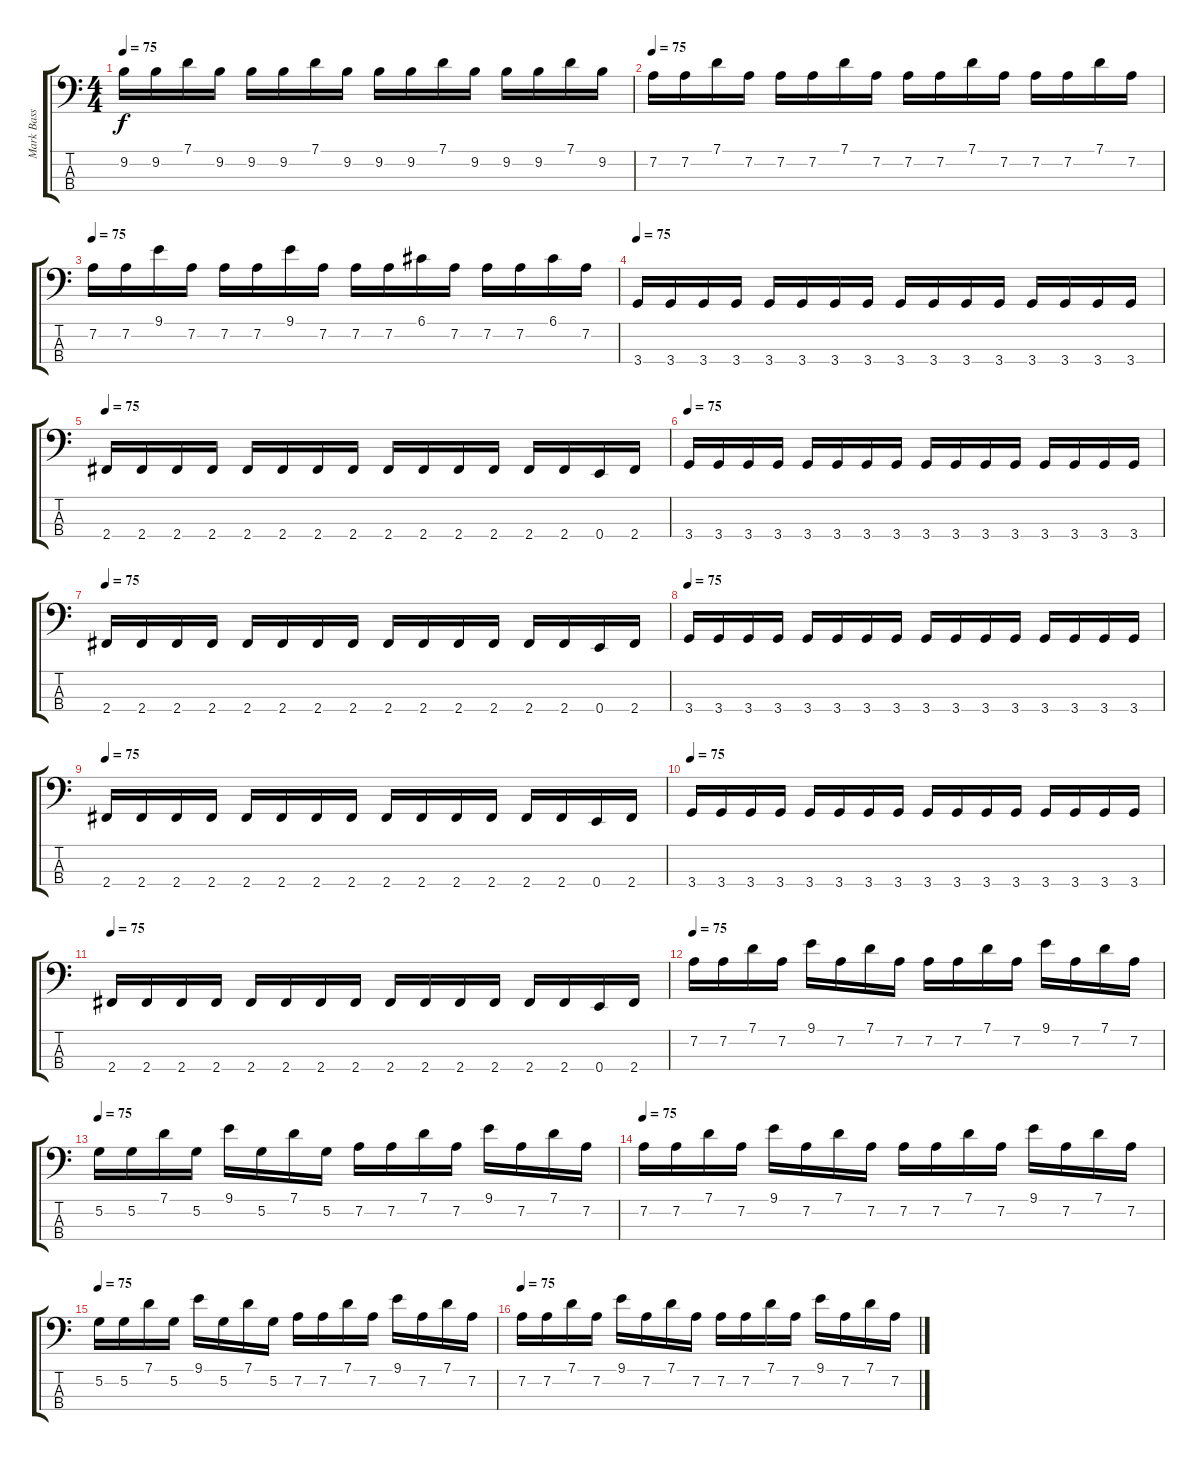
\track ("Mark Bass" "Mark Bass") {instrument electricbasspick}
\staff {score tabs}
\tuning (G2 D2 A1 E1) {hide}
\ts (4 4)
\tempo 75
\clef f4
\ks c
9.2.16{dy f} 9.2.16 7.1.16 9.2.16 9.2.16 9.2.16 7.1.16 9.2.16 9.2.16 9.2.16 7.1.16 9.2.16 9.2.16 9.2.16 7.1.16 9.2.16 |
\tempo 75
7.2.16 7.2.16 7.1.16 7.2.16 7.2.16 7.2.16 7.1.16 7.2.16 7.2.16 7.2.16 7.1.16 7.2.16 7.2.16 7.2.16 7.1.16 7.2.16 |
\tempo 75
7.2.16 7.2.16 9.1.16 7.2.16 7.2.16 7.2.16 9.1.16 7.2.16 7.2.16 7.2.16 6.1.16 7.2.16 7.2.16 7.2.16 6.1.16 7.2.16 |
\tempo 75
3.4.16 3.4.16 3.4.16 3.4.16 3.4.16 3.4.16 3.4.16 3.4.16 3.4.16 3.4.16 3.4.16 3.4.16 3.4.16 3.4.16 3.4.16 3.4.16 |
\tempo 75
2.4.16 2.4.16 2.4.16 2.4.16 2.4.16 2.4.16 2.4.16 2.4.16 2.4.16 2.4.16 2.4.16 2.4.16 2.4.16 2.4.16 0.4.16 2.4.16 |
\tempo 75
3.4.16 3.4.16 3.4.16 3.4.16 3.4.16 3.4.16 3.4.16 3.4.16 3.4.16 3.4.16 3.4.16 3.4.16 3.4.16 3.4.16 3.4.16 3.4.16 |
\tempo 75
2.4.16 2.4.16 2.4.16 2.4.16 2.4.16 2.4.16 2.4.16 2.4.16 2.4.16 2.4.16 2.4.16 2.4.16 2.4.16 2.4.16 0.4.16 2.4.16 |
\tempo 75
3.4.16 3.4.16 3.4.16 3.4.16 3.4.16 3.4.16 3.4.16 3.4.16 3.4.16 3.4.16 3.4.16 3.4.16 3.4.16 3.4.16 3.4.16 3.4.16 |
\tempo 75
2.4.16 2.4.16 2.4.16 2.4.16 2.4.16 2.4.16 2.4.16 2.4.16 2.4.16 2.4.16 2.4.16 2.4.16 2.4.16 2.4.16 0.4.16 2.4.16 |
\tempo 75
3.4.16 3.4.16 3.4.16 3.4.16 3.4.16 3.4.16 3.4.16 3.4.16 3.4.16 3.4.16 3.4.16 3.4.16 3.4.16 3.4.16 3.4.16 3.4.16 |
\tempo 75
2.4.16 2.4.16 2.4.16 2.4.16 2.4.16 2.4.16 2.4.16 2.4.16 2.4.16 2.4.16 2.4.16 2.4.16 2.4.16 2.4.16 0.4.16 2.4.16 |
\tempo 75
7.2.16 7.2.16 7.1.16 7.2.16 9.1.16 7.2.16 7.1.16 7.2.16 7.2.16 7.2.16 7.1.16 7.2.16 9.1.16 7.2.16 7.1.16 7.2.16 |
\tempo 75
5.2.16 5.2.16 7.1.16 5.2.16 9.1.16 5.2.16 7.1.16 5.2.16 7.2.16 7.2.16 7.1.16 7.2.16 9.1.16 7.2.16 7.1.16 7.2.16 |
\tempo 75
7.2.16 7.2.16 7.1.16 7.2.16 9.1.16 7.2.16 7.1.16 7.2.16 7.2.16 7.2.16 7.1.16 7.2.16 9.1.16 7.2.16 7.1.16 7.2.16 |
\tempo 75
5.2.16 5.2.16 7.1.16 5.2.16 9.1.16 5.2.16 7.1.16 5.2.16 7.2.16 7.2.16 7.1.16 7.2.16 9.1.16 7.2.16 7.1.16 7.2.16 |
\tempo 75
7.2.16 7.2.16 7.1.16 7.2.16 9.1.16 7.2.16 7.1.16 7.2.16 7.2.16 7.2.16 7.1.16 7.2.16 9.1.16 7.2.16 7.1.16 7.2.16
